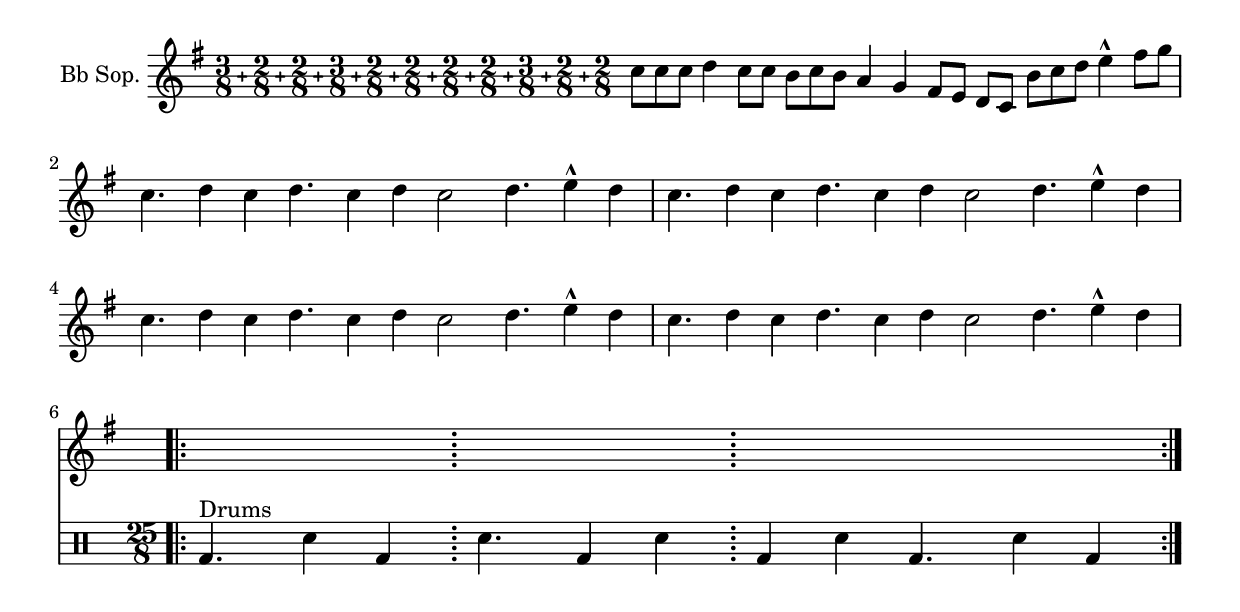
%% Do not edit this file; it is auto-generated from LSR http://lsr.dsi.unimi.it
%% This file is in the public domain.
\version "2.13.1"

\header {
  lsrtags = "rhythms, percussion"

  texidoc = "
Though the polymetric time signature shown was not the most essential
item here, it has been included to show the beat of this piece (which
is the template of a real Balkan song!).

"
  doctitle = "Heavily customized polymetric time signatures"
} % begin verbatim

#(define plus (markup #:vcenter "+"))
#(define ((custom-time-signature one two three four five six
           seven eight nine ten eleven num) grob)
            (grob-interpret-markup grob
              (markup #:override '(baseline-skip . 0) #:number
                (#:line (
                    (#:column (one num)) plus
                    (#:column (two num)) plus
                    (#:column (three num)) plus
                    (#:column (four num)) plus
                    (#:column (five num)) plus
                    (#:column (six num)) plus
                    (#:column (seven num)) plus
                    (#:column (eight num)) plus
                    (#:column (nine num)) plus
                    (#:column (ten num)) plus
                    (#:column (eleven num)))))))

melody = \relative c'' {
  \set Staff.instrumentName = #"Bb Sop."
  \key g \major
  #(set-time-signature 25 8 '(3 2 2 3 2 2 2 2 3 2 2))
  \override Staff.TimeSignature #'stencil =
    #(custom-time-signature "3" "2" "2" "3" "2" "2"
      "2" "2" "3" "2" "2" "8")
  c8 c c d4 c8 c b c b a4 g fis8 e d c b' c d e4-^ fis8 g \break
  c,4. d4 c4 d4. c4 d c2 d4. e4-^ d4
  c4. d4 c4 d4. c4 d c2 d4. e4-^ d4 \break
  c4. d4 c4 d4. c4 d c2 d4. e4-^ d4
  c4. d4 c4 d4. c4 d c2 d4. e4-^ d4 \break
}

drum = \new DrumStaff \drummode {
  \bar "|:" bd4.^\markup { "Drums" } sn4 bd \bar ":" sn4.
  bd4 sn \bar ":" bd sn bd4. sn4 bd \bar ":|"
}

{
  \melody
  \drum
}
